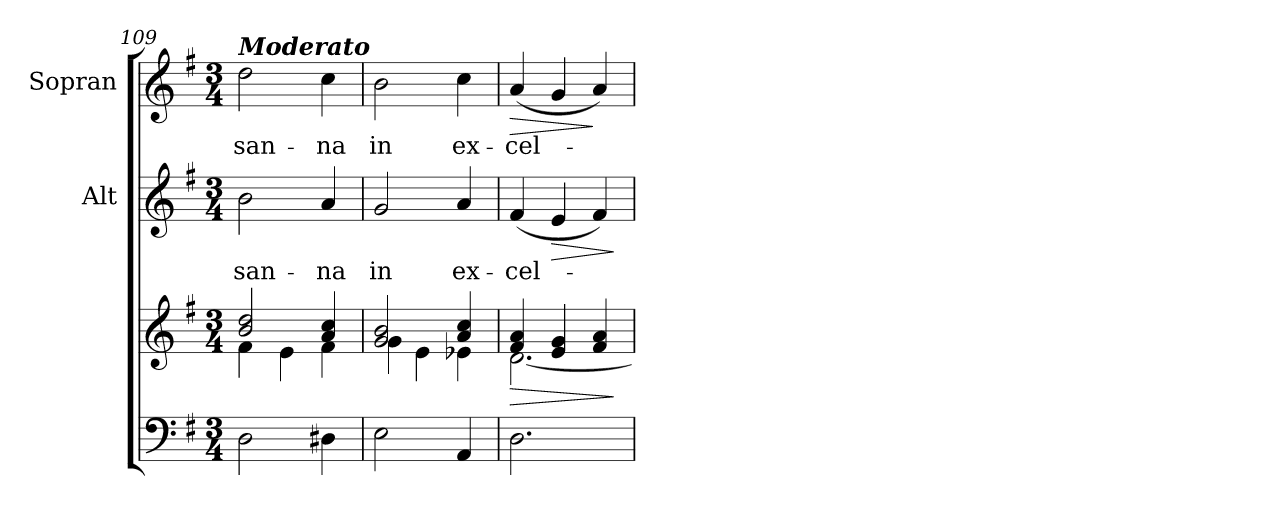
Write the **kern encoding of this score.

**kern	**kern	**dynam	**kern	**text	**dynam	**kern	**text	**dynam
*part3	*part3	*part3	*part2	*part2	*part2	*part1	*part1	*part1
*staff4	*staff3	*staff3/4	*staff2	*staff2	*staff2	*staff1	*staff1	*staff1
*	*	*	*I"Alt	*	*	*I"Sopran	*	*
*	*	*	*I'A.	*	*	*I'S.	*	*
*clefF4	*clefG2	*	*clefG2	*	*	*clefG2	*	*
*k[f#]	*k[f#]	*	*k[f#]	*	*	*k[f#]	*	*
*G:	*G:	*	*G:	*	*	*G:	*	*
*M3/4	*M3/4	*	*M3/4	*	*	*M3/4	*	*
=109	=109	=109	=109	=109	=109	=109	=109	=109
*	*^	*	*	*	*	*	*	*
!	!	!	!	!	!	!	!LO:TX:a:Bi:t=Moderato	!	!
!	!	!	!	!	!LO:LY:b	!	!	!LO:LY:b	!
2D\	2b/ 2dd/	4f#\	.	2b\	-san-	.	2dd\	-san-	.
.	.	4e\	.	.	.	.	.	.	.
!	!	!	!	!	!LO:LY:b	!	!	!LO:LY:b	!
4D#X\	4a/ 4cc/	4f#\	.	4a/	-na	.	4cc\	-na	.
=110	=110	=110	=110	=110	=110	=110	=110	=110	=110
!	!	!	!	!	!LO:LY:b	!	!	!LO:LY:b	!
2E\	2g/ 2b/	4g\	.	2g/	in	.	2b\	in	.
.	.	4e\	.	.	.	.	.	.	.
!	!	!	!	!	!LO:LY:b	!	!	!LO:LY:b	!
4AA/	4a/ 4cc/	4e-X\	.	4a/	ex-	.	4cc\	ex-	.
=111	=111	=111	=111	=111	=111	=111	=111	=111	=111
!	!	!	!LO:HP:b	!	!LO:LY:b	!	!	!LO:LY:b	!LO:HP:b
2.D\	4f#/ 4a/	[<2.d\	>	(<4f#/	-cel-	.	(<4a/	-cel-	>
!	!	!	!	!	!	!LO:HP:b	!	!	!
.	4e/ 4g/	.	.	4e/	.	>	4g/	.	.
.	4f#/ 4a/	.	.	4f#/)	.	.	4a/)	.	]
*	*v	*v	*	*	*	*	*	*	*
.	.	]	.	.	]	.	.	.
=	=	=	=	=	=	=	=	=
*-	*-	*-	*-	*-	*-	*-	*-	*-
